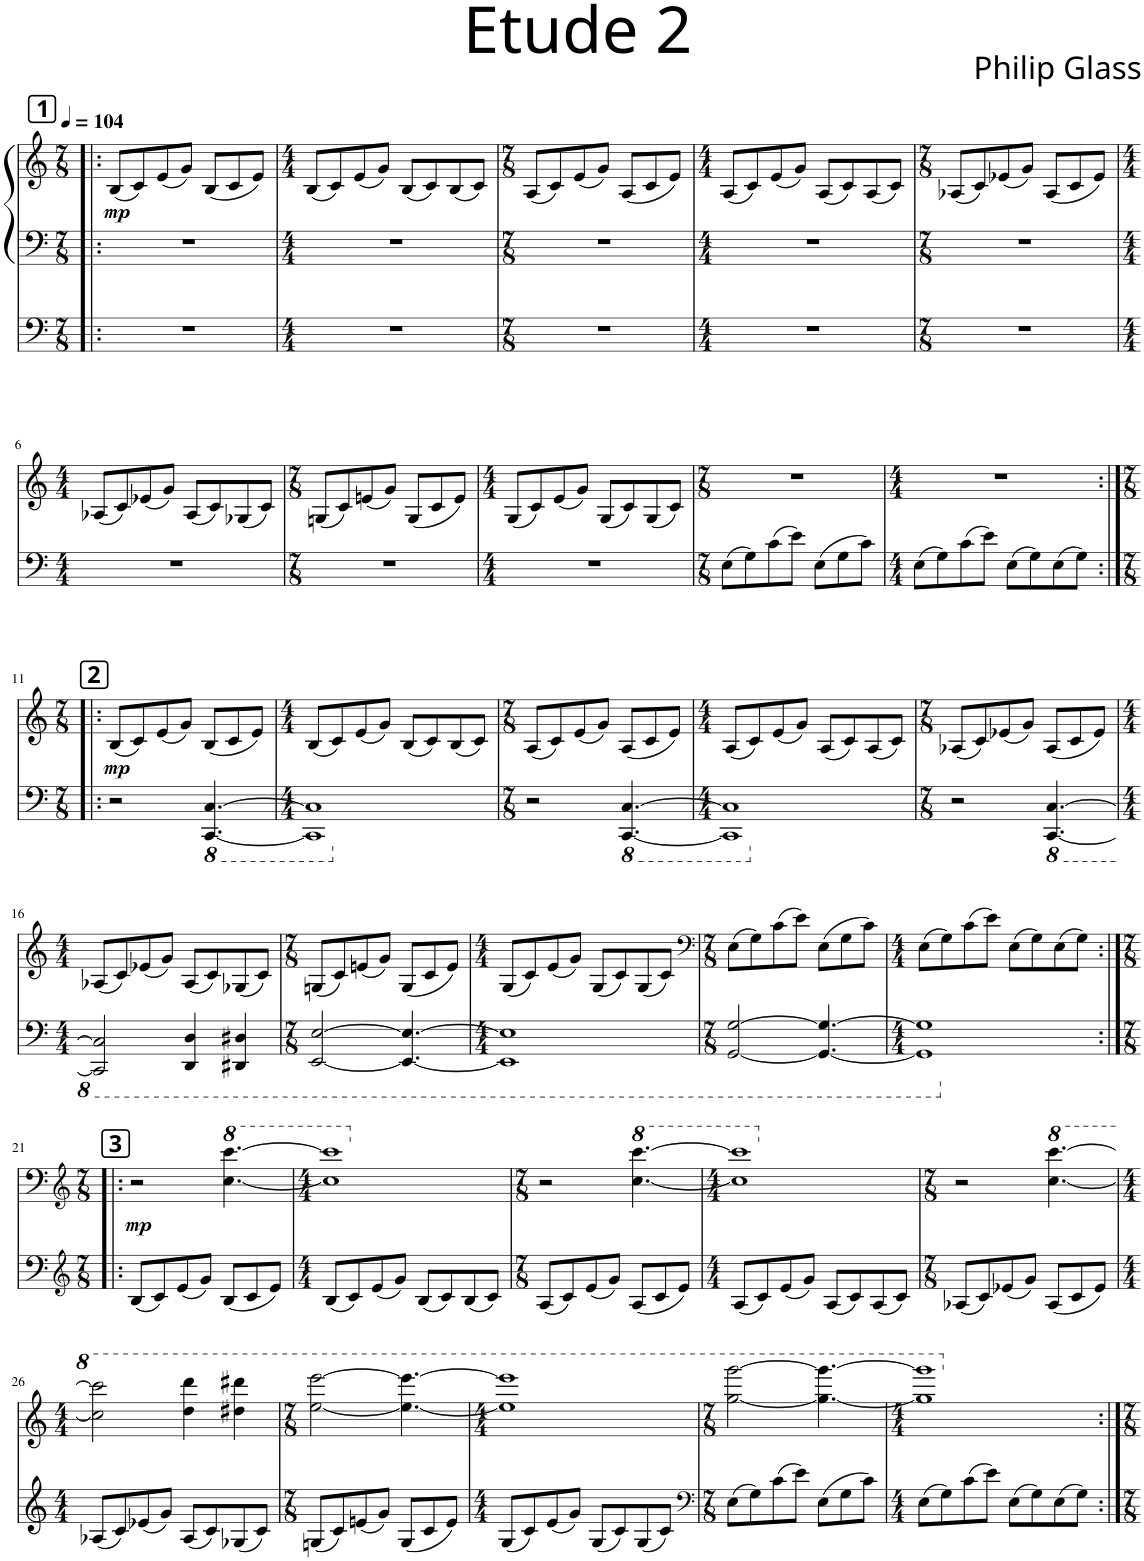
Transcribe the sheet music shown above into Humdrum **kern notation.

**kern	**kern	**kern	**dynam
*part1	*part1	*part1	*part1
*staff3	*staff2	*staff1	*staff1/2/3
*I"Piano	*	*	*
*I'Pno.	*	*	*
*clefF4	*clefF4	*clefG2	*
*	*k[]	*	*
*M7/8	*M7/8	*M7/8	*
*MM104	*MM104	*MM104	*
!!LO:REH:place=s1:a:B:cj:fs=14:t=1
=1!|:	=1!|:	=1!|:	=1!|:
!	!	!	!LO:DY:b
2..r	2..r	(8B/L	mp
.	.	8c/)	.
.	.	(8e/	.
.	.	8g/J)	.
.	.	(8B/L	.
.	.	8c/	.
.	.	8e/J)	.
=2	=2	=2	=2
*M4/4	*M4/4	*M4/4	*
1r	1r	(8B/L	.
.	.	8c/)	.
.	.	(8e/	.
.	.	8g/J)	.
.	.	(8B/L	.
.	.	8c/)	.
.	.	(8B/	.
.	.	8c/J)	.
=3	=3	=3	=3
*M7/8	*M7/8	*M7/8	*
2..r	2..r	(8A/L	.
.	.	8c/)	.
.	.	(8e/	.
.	.	8g/J)	.
.	.	(8A/L	.
.	.	8c/	.
.	.	8e/J)	.
=4	=4	=4	=4
*M4/4	*M4/4	*M4/4	*
1r	1r	(8A/L	.
.	.	8c/)	.
.	.	(8e/	.
.	.	8g/J)	.
.	.	(8A/L	.
.	.	8c/)	.
.	.	(8A/	.
.	.	8c/J)	.
=5	=5	=5	=5
*M7/8	*M7/8	*M7/8	*
2..r	2..r	(8A-X/L	.
.	.	8c/)	.
.	.	(8e-X/	.
.	.	8g/J)	.
.	.	(8A-/L	.
.	.	8c/	.
.	.	8e-/J)	.
!!LO:LB:g=z
=6	=6	=6	=6
*M4/4	*M4/4	*M4/4	*
1r	1r	(8A-X/L	.
.	.	8c/)	.
.	.	(8e-X/	.
.	.	8g/J)	.
.	.	(8A-/L	.
.	.	8c/)	.
.	.	(8G-X/	.
.	.	8c/J)	.
=7	=7	=7	=7
*M7/8	*M7/8	*M7/8	*
2..r	2..r	(8Gn/L	.
.	.	8c/)	.
.	.	(8en/	.
.	.	8g/J)	.
.	.	(8G/L	.
.	.	8c/	.
.	.	8e/J)	.
=8	=8	=8	=8
*M4/4	*M4/4	*M4/4	*
1r	1r	(8G/L	.
.	.	8c/)	.
.	.	(8e/	.
.	.	8g/J)	.
.	.	(8G/L	.
.	.	8c/)	.
.	.	(8G/	.
.	.	8c/J)	.
=9	=9	=9	=9
*M7/8	*M7/8	*M7/8	*
8E\L	2..r	2..r	.
8G\	.	.	.
8c\	.	.	.
8e\J	.	.	.
8E\L	.	.	.
8G\	.	.	.
8c\J	.	.	.
=10	=10	=10	=10
*M4/4	*M4/4	*M4/4	*
8E\L	1r	1r	.
8G\	.	.	.
8c\	.	.	.
8e\J	.	.	.
8E\L	.	.	.
8G\	.	.	.
8E\	.	.	.
8G\J	.	.	.
!!LO:LB:g=z
!!LO:REH:place=s1:a:B:cj:fs=14:t=2
=11:|!|:	=11:|!|:	=11:|!|:	=11:|!|:
*M7/8	*M7/8	*M7/8	*
!	!	!	!LO:DY:b
2r	2..r	(8B/L	mp
.	.	8c/)	.
.	.	(8e/	.
.	.	8g/J)	.
*8ba	*	*	*
[4.CCC/ [4.CC/	.	(8B/L	.
.	.	8c/	.
.	.	8e/J)	.
=12	=12	=12	=12
*M4/4	*M4/4	*M4/4	*
1CCC] 1CC]	1r	(8B/L	.
.	.	8c/)	.
.	.	(8e/	.
.	.	8g/J)	.
.	.	(8B/L	.
.	.	8c/)	.
.	.	(8B/	.
.	.	8c/J)	.
=13	=13	=13	=13
*M7/8	*M7/8	*M7/8	*
*X8ba	*	*	*
2r	2..r	(8A/L	.
.	.	8c/)	.
.	.	(8e/	.
.	.	8g/J)	.
*8ba	*	*	*
[4.CCC/ [4.CC/	.	(8A/L	.
.	.	8c/	.
.	.	8e/J)	.
=14	=14	=14	=14
*M4/4	*M4/4	*M4/4	*
1CCC] 1CC]	1r	(8A/L	.
.	.	8c/)	.
.	.	(8e/	.
.	.	8g/J)	.
.	.	(8A/L	.
.	.	8c/)	.
.	.	(8A/	.
.	.	8c/J)	.
=15	=15	=15	=15
*M7/8	*M7/8	*M7/8	*
*X8ba	*	*	*
2r	2..r	(8A-X/L	.
.	.	8c/)	.
.	.	(8e-X/	.
.	.	8g/J)	.
*8ba	*	*	*
[4.CCC/ [4.CC/	.	(8A-/L	.
.	.	8c/	.
.	.	8e-/J)	.
!!LO:LB:g=z
=16	=16	=16	=16
*M4/4	*M4/4	*M4/4	*
2CCC/] 2CC/]	1r	(8A-X/L	.
.	.	8c/)	.
.	.	(8e-X/	.
.	.	8g/J)	.
4DDD/ 4DD/	.	(8A-/L	.
.	.	8c/)	.
4DDD#X/ 4DD#X/	.	(8G-X/	.
.	.	8c/J)	.
=17	=17	=17	=17
*M7/8	*M7/8	*M7/8	*
[2EEE/ [2EE/	2..r	(8Gn/L	.
.	.	8c/)	.
.	.	(8en/	.
.	.	8g/J)	.
4.EEE/_ 4.EE/_	.	(8G/L	.
.	.	8c/	.
.	.	8e/J)	.
=18	=18	=18	=18
*M4/4	*M4/4	*M4/4	*
1EEE] 1EE]	1r	(8G/L	.
.	.	8c/)	.
.	.	(8e/	.
.	.	8g/J)	.
.	.	(8G/L	.
.	.	8c/)	.
.	.	(8G/	.
.	.	8c/J)	.
=19	=19	=19	=19
*	*	*clefF4	*
*M7/8	*M7/8	*M7/8	*
[2GGG/ [2GG/	2..r	(8E\L	.
.	.	8G\)	.
.	.	(8c\	.
.	.	8e\J)	.
4.GGG/_ 4.GG/_	.	(8E\L	.
.	.	8G\	.
.	.	8c\J)	.
=20	=20	=20	=20
*M4/4	*M4/4	*M4/4	*
1GGG] 1GG]	1r	(8E\L	.
.	.	8G\)	.
.	.	(8c\	.
.	.	8e\J)	.
.	.	(8E\L	.
.	.	8G\)	.
.	.	(8E\	.
.	.	8G\J)	.
!!LO:LB:g=z
!!LO:REH:place=s1:a:B:cj:fs=14:t=3
=21:|!|:	=21:|!|:	=21:|!|:	=21:|!|:
*clefG2	*	*clefG2	*
*M7/8	*M7/8	*M7/8	*
*X8ba	*	*	*
!	!	!	!LO:DY:a=3
8B/L	2..r	2r	mp
8c/	.	.	.
8e/	.	.	.
8g/J	.	.	.
*	*	*8va	*
8B/L	.	[4.ccc\ [4.cccc\	.
8c/	.	.	.
8e/J	.	.	.
=22	=22	=22	=22
*M4/4	*M4/4	*M4/4	*
8B/L	1r	1ccc] 1cccc]	.
8c/	.	.	.
8e/	.	.	.
8g/J	.	.	.
8B/L	.	.	.
8c/	.	.	.
8B/	.	.	.
8c/J	.	.	.
=23	=23	=23	=23
*M7/8	*M7/8	*M7/8	*
*	*	*X8va	*
8A/L	2..r	2r	.
8c/	.	.	.
8e/	.	.	.
8g/J	.	.	.
*	*	*8va	*
8A/L	.	[4.ccc\ [4.cccc\	.
8c/	.	.	.
8e/J	.	.	.
=24	=24	=24	=24
*M4/4	*M4/4	*M4/4	*
8A/L	1r	1ccc] 1cccc]	.
8c/	.	.	.
8e/	.	.	.
8g/J	.	.	.
8A/L	.	.	.
8c/	.	.	.
8A/	.	.	.
8c/J	.	.	.
=25	=25	=25	=25
*M7/8	*M7/8	*M7/8	*
*	*	*X8va	*
8A-X/L	2..r	2r	.
8c/	.	.	.
8e-X/	.	.	.
8g/J	.	.	.
*	*	*8va	*
8A-/L	.	[4.ccc\ [4.cccc\	.
8c/	.	.	.
8e-/J	.	.	.
!!LO:LB:g=z
=26	=26	=26	=26
*M4/4	*M4/4	*M4/4	*
8A-X/L	1r	2ccc\] 2cccc\]	.
8c/	.	.	.
8e-X/	.	.	.
8g/J	.	.	.
8A-/L	.	4ddd\ 4dddd\	.
8c/	.	.	.
8G-X/	.	4ddd#X\ 4dddd#X\	.
8c/J	.	.	.
=27	=27	=27	=27
*M7/8	*M7/8	*M7/8	*
8Gn/L	2..r	[2eee\ [2eeee\	.
8c/	.	.	.
8en/	.	.	.
8g/J	.	.	.
8G/L	.	4.eee\_ 4.eeee\_	.
8c/	.	.	.
8e/J	.	.	.
=28	=28	=28	=28
*M4/4	*M4/4	*M4/4	*
8G/L	1r	1eee] 1eeee]	.
8c/	.	.	.
8e/	.	.	.
8g/J	.	.	.
8G/L	.	.	.
8c/	.	.	.
8G/	.	.	.
8c/J	.	.	.
=29	=29	=29	=29
*clefF4	*	*	*
*M7/8	*M7/8	*M7/8	*
8E\L	2..r	[2ggg\ [2gggg\	.
8G\	.	.	.
8c\	.	.	.
8e\J	.	.	.
8E\L	.	4.ggg\_ 4.gggg\_	.
8G\	.	.	.
8c\J	.	.	.
=30	=30	=30	=30
*M4/4	*M4/4	*M4/4	*
8E\L	1r	1ggg] 1gggg]	.
8G\	.	.	.
8c\	.	.	.
8e\J	.	.	.
8E\L	.	.	.
8G\	.	.	.
8E\	.	.	.
8G\J	.	.	.
*	*	*X8va	*
=:|!	=:|!	=:|!	=:|!
*-	*-	*-	*-
